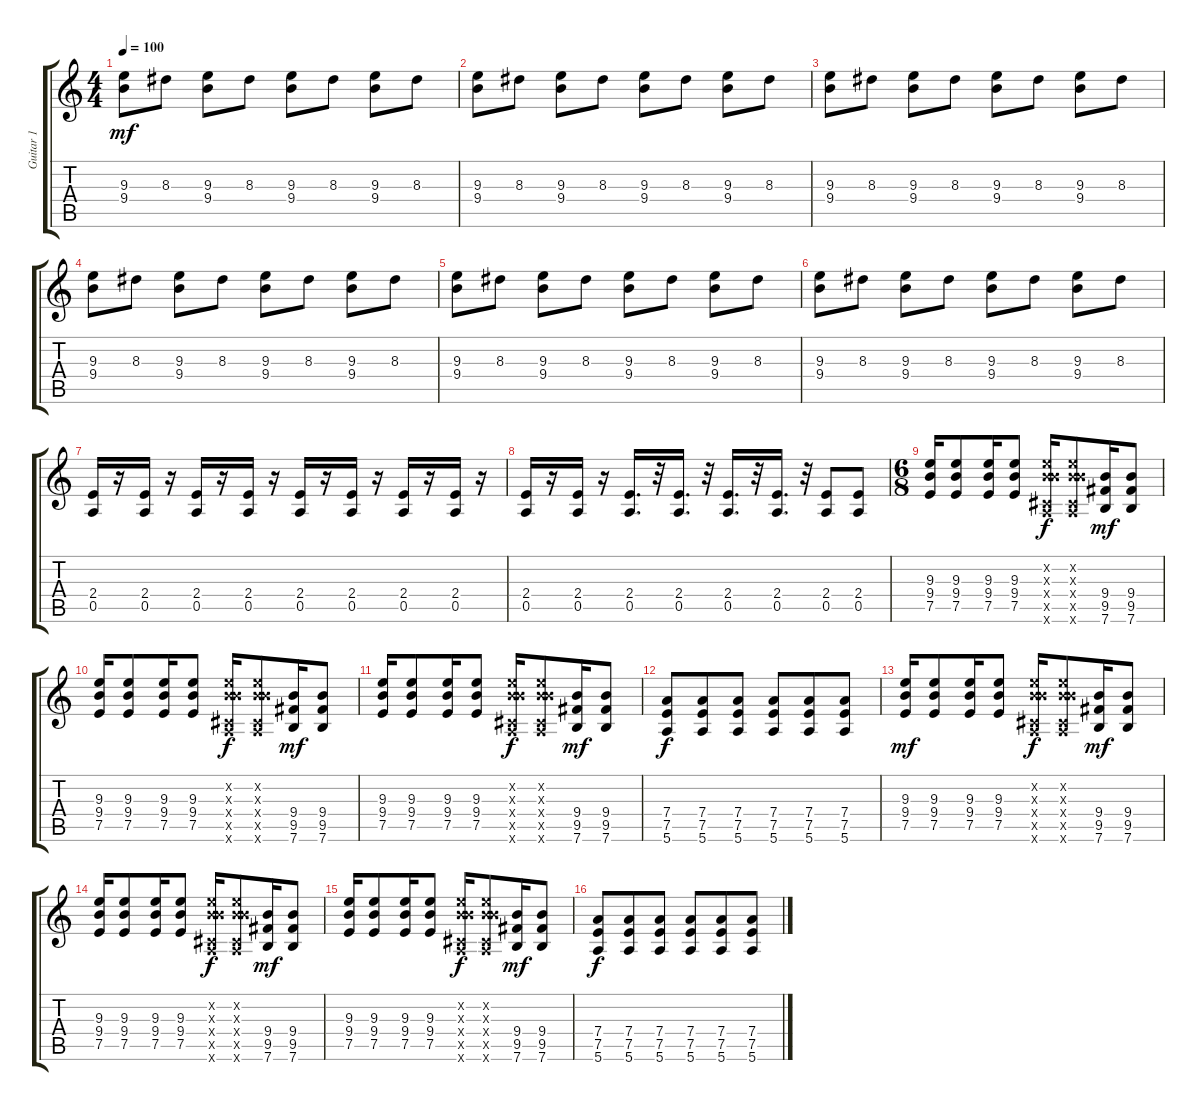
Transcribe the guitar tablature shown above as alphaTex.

\track ("Guitar 1" "Guitar 1") {instrument distortionguitar}
\staff {score tabs}
\tuning (E4 B3 G3 D3 A2 E2) {hide}
\ts (4 4)
\tempo 100
\clef g2
\ks c
(9.3 9.4).8{dy mf} 8.3.8 (9.3 9.4).8 8.3.8 (9.3 9.4).8 8.3.8 (9.3 9.4).8 8.3.8 |
(9.3 9.4).8 8.3.8 (9.3 9.4).8 8.3.8 (9.3 9.4).8 8.3.8 (9.3 9.4).8 8.3.8 |
(9.3 9.4).8 8.3.8 (9.3 9.4).8 8.3.8 (9.3 9.4).8 8.3.8 (9.3 9.4).8 8.3.8 |
(9.3 9.4).8 8.3.8 (9.3 9.4).8 8.3.8 (9.3 9.4).8 8.3.8 (9.3 9.4).8 8.3.8 |
(9.3 9.4).8 8.3.8 (9.3 9.4).8 8.3.8 (9.3 9.4).8 8.3.8 (9.3 9.4).8 8.3.8 |
(9.3 9.4).8 8.3.8 (9.3 9.4).8 8.3.8 (9.3 9.4).8 8.3.8 (9.3 9.4).8 8.3.8 |
(2.4 0.5).16 r.16 (2.4 0.5).16 r.16 (2.4 0.5).16 r.16 (2.4 0.5).16 r.16 (2.4 0.5).16 r.16 (2.4 0.5).16 r.16 (2.4 0.5).16 r.16 (2.4 0.5).16 r.16 |
(2.4 0.5).16 r.16 (2.4 0.5).16 r.16 (2.4 0.5).16{d} r.32 (2.4 0.5).16{d} r.32 (2.4 0.5).16{d} r.32 (2.4 0.5).16{d} r.32 (2.4 0.5).8 (2.4 0.5).8 |
\ts (6 8)
(9.3 9.4 7.5).16 (9.3 9.4 7.5).8 (9.3 9.4 7.5).16 (9.3 9.4 7.5).8 (0.2{x} 9.3{x} 9.4{x} 0.5{x} 9.6{x}).16{dy f} (0.2{x} 9.3{x} 9.4{x} 0.5{x} 9.6{x}).8 (9.4 9.5 7.6).16{dy mf} (9.4 9.5 7.6).8 |
(9.3 9.4 7.5).16 (9.3 9.4 7.5).8 (9.3 9.4 7.5).16 (9.3 9.4 7.5).8 (0.2{x} 9.3{x} 9.4{x} 0.5{x} 9.6{x}).16{dy f} (0.2{x} 9.3{x} 9.4{x} 0.5{x} 9.6{x}).8 (9.4 9.5 7.6).16{dy mf} (9.4 9.5 7.6).8 |
(9.3 9.4 7.5).16 (9.3 9.4 7.5).8 (9.3 9.4 7.5).16 (9.3 9.4 7.5).8 (0.2{x} 9.3{x} 9.4{x} 0.5{x} 9.6{x}).16{dy f} (0.2{x} 9.3{x} 9.4{x} 0.5{x} 9.6{x}).8 (9.4 9.5 7.6).16{dy mf} (9.4 9.5 7.6).8 |
(7.4 7.5 5.6).8{dy f} (7.4 7.5 5.6).8 (7.4 7.5 5.6).8 (7.4 7.5 5.6).8 (7.4 7.5 5.6).8 (7.4 7.5 5.6).8 |
(9.3 9.4 7.5).16{dy mf} (9.3 9.4 7.5).8 (9.3 9.4 7.5).16 (9.3 9.4 7.5).8 (0.2{x} 9.3{x} 9.4{x} 0.5{x} 9.6{x}).16{dy f} (0.2{x} 9.3{x} 9.4{x} 0.5{x} 9.6{x}).8 (9.4 9.5 7.6).16{dy mf} (9.4 9.5 7.6).8 |
(9.3 9.4 7.5).16 (9.3 9.4 7.5).8 (9.3 9.4 7.5).16 (9.3 9.4 7.5).8 (0.2{x} 9.3{x} 9.4{x} 0.5{x} 9.6{x}).16{dy f} (0.2{x} 9.3{x} 9.4{x} 0.5{x} 9.6{x}).8 (9.4 9.5 7.6).16{dy mf} (9.4 9.5 7.6).8 |
(9.3 9.4 7.5).16 (9.3 9.4 7.5).8 (9.3 9.4 7.5).16 (9.3 9.4 7.5).8 (0.2{x} 9.3{x} 9.4{x} 0.5{x} 9.6{x}).16{dy f} (0.2{x} 9.3{x} 9.4{x} 0.5{x} 9.6{x}).8 (9.4 9.5 7.6).16{dy mf} (9.4 9.5 7.6).8 |
(7.4 7.5 5.6).8{dy f} (7.4 7.5 5.6).8 (7.4 7.5 5.6).8 (7.4 7.5 5.6).8 (7.4 7.5 5.6).8 (7.4 7.5 5.6).8
